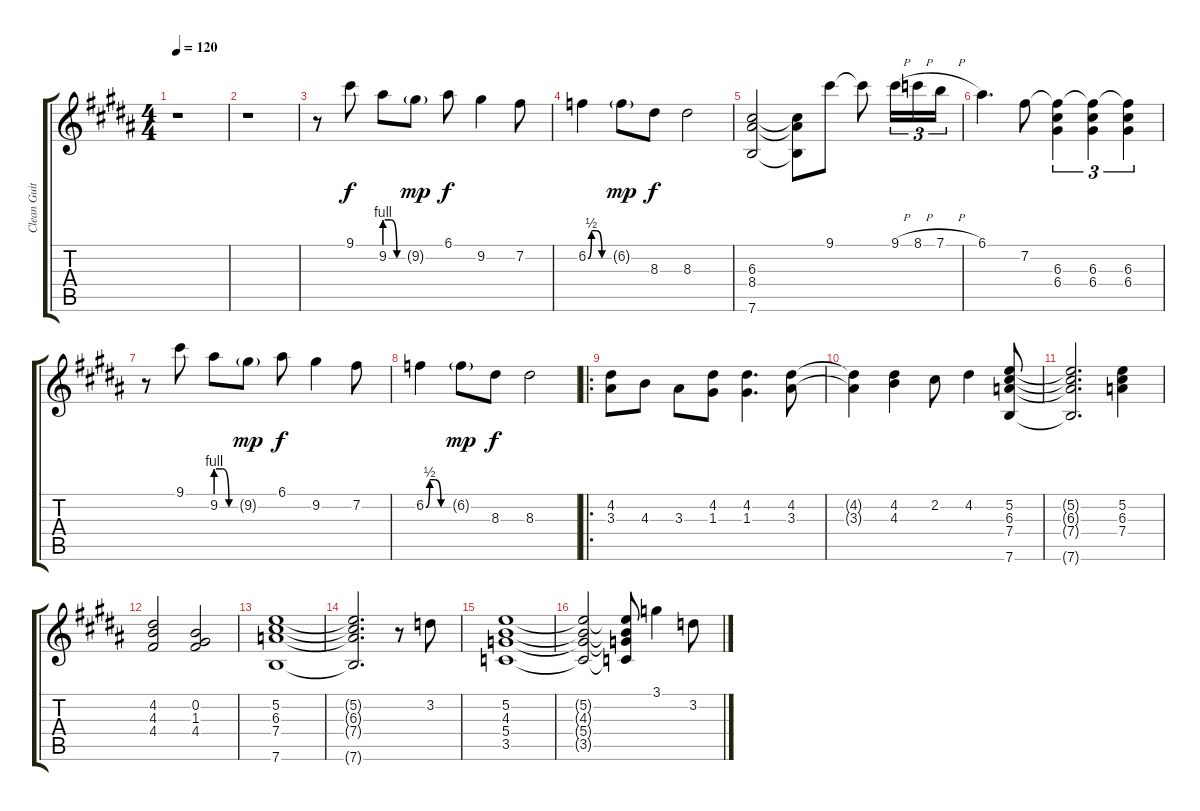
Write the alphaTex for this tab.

\track ("Clean Guitar" "Clean Guit") {instrument electricguitarclean}
\staff {score tabs}
\tuning (E4 B3 G3 D3 A2 E2) {hide}
\ts (4 4)
\tempo 120
\clef g2
\ks b
r.1{dy f instrument electricguitarclean} |
\ks g#minor
r.1 |
r.8 9.1.8 9.2{be (custom 0 4 20 4 40 0 60 0)}.8 9.2{g}.8{dy mp} 6.1.8{dy f} 9.2.4 7.2.8 |
6.2{be (custom 0 0 10 2 25 2 40 0 60 0)}.4 6.2{g}.8{dy mp} 8.3.8{dy f} 8.3.2 |
(6.3 8.4 7.6).2 (6.3{t} 8.4{t} 7.6{t}).8 9.1.8 9.1{t}.8 9.1{h}.16{tu (3 2)} 8.1{h}.16{tu (3 2)} 7.1{h}.16{tu (3 2)} |
\ks b
6.1.4{d} 7.2.8 (7.2{t} 6.3 6.4).4{tu (3 2)} (7.2{t} 6.3 6.4).4{tu (3 2)} (7.2{t} 6.3 6.4).4{tu (3 2)} |
\ks g#minor
r.8 9.1.8 9.2{be (custom 0 4 20 4 40 0 60 0)}.8 9.2{g}.8{dy mp} 6.1.8{dy f} 9.2.4 7.2.8 |
6.2{be (custom 0 0 10 2 25 2 40 0 60 0)}.4 6.2{g}.8{dy mp} 8.3.8{dy f} 8.3.2 |
\ro
\ks b
(4.2 3.3).8 4.3.8 3.3.8 (4.2 1.3).8 (4.2 1.3).4{d} (4.2 3.3).8 |
\ks g#minor
(4.2{t} 3.3{t}).4 (4.2 4.3).4 2.2.8 4.2.4 (5.2 6.3 7.4 7.6).8 |
(5.2{t} 6.3{t} 7.4{t} 7.6{t}).2{d} (5.2 6.3 7.4).4 |
(4.2 4.3 4.4).2 (0.2 1.3 4.4).2 |
\ks b
(5.2 6.3 7.4 7.6).1 |
\ks g#minor
(5.2{t} 6.3{t} 7.4{t} 7.6{t}).2{d} r.8 3.2.8 |
(5.2 4.3 5.4 3.5).1 |
(5.2{t} 4.3{t} 5.4{t} 3.5{t}).2 (5.2{t} 4.3{t} 5.4{t} 3.5{t}).8 3.1.4 3.2.8
